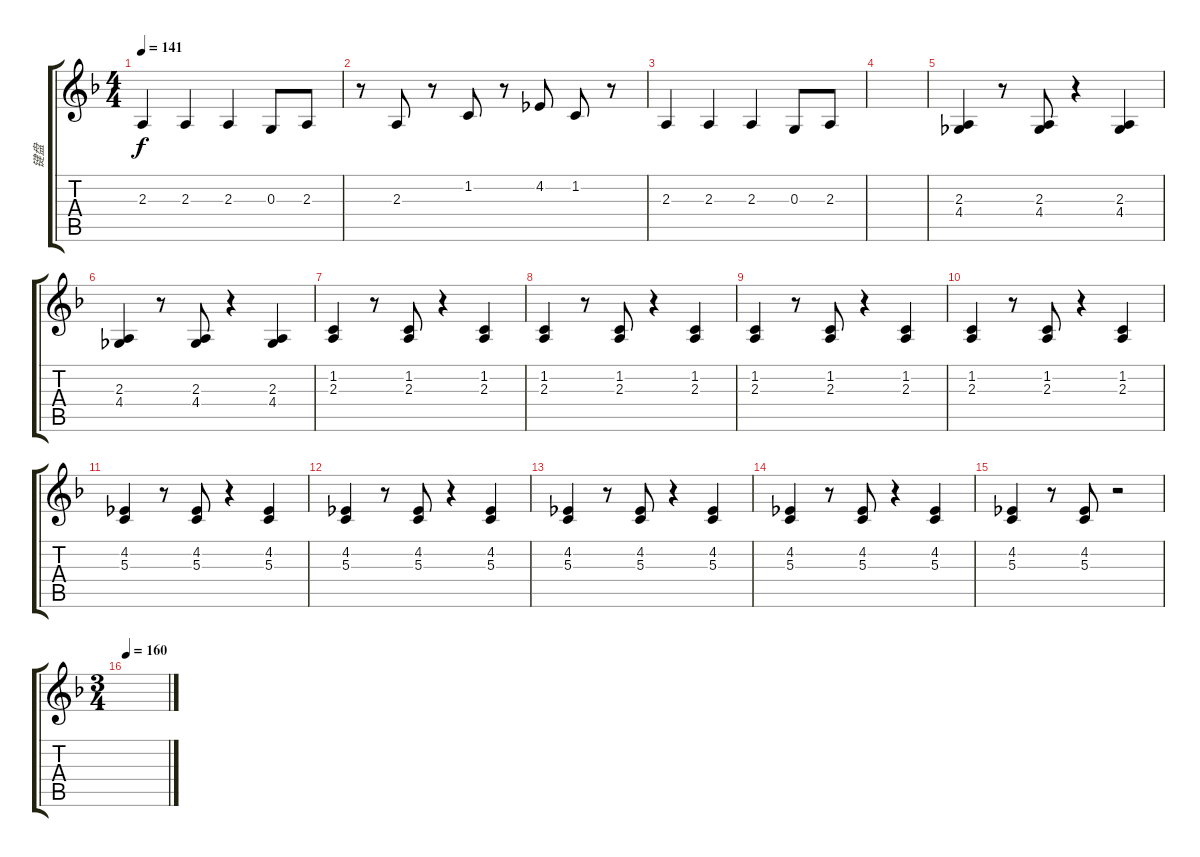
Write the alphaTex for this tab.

\track ("键盘" "键盘") {instrument stringensemble1}
\staff {score tabs}
\tuning (E4 B3 G3 D3 A2 E2) {hide}
\ts (4 4)
\tempo 141
\clef g2
\ks f
2.3.4{dy f} 2.3.4 2.3.4 0.3.8 2.3.8 |
r.8 2.3.8 r.8 1.2.8 r.8 4.2.8 1.2.8 r.8 |
2.3.4 2.3.4 2.3.4 0.3.8 2.3.8 |
|
(2.3 4.4).4 r.8 (2.3 4.4).8 r.4 (2.3 4.4).4 |
(2.3 4.4).4 r.8 (2.3 4.4).8 r.4 (2.3 4.4).4 |
(1.2 2.3).4 r.8 (1.2 2.3).8 r.4 (1.2 2.3).4 |
(1.2 2.3).4 r.8 (1.2 2.3).8 r.4 (1.2 2.3).4 |
(1.2 2.3).4 r.8 (1.2 2.3).8 r.4 (1.2 2.3).4 |
(1.2 2.3).4 r.8 (1.2 2.3).8 r.4 (1.2 2.3).4 |
(4.2 5.3).4 r.8 (4.2 5.3).8 r.4 (4.2 5.3).4 |
(4.2 5.3).4 r.8 (4.2 5.3).8 r.4 (4.2 5.3).4 |
(4.2 5.3).4 r.8 (4.2 5.3).8 r.4 (4.2 5.3).4 |
(4.2 5.3).4 r.8 (4.2 5.3).8 r.4 (4.2 5.3).4 |
(4.2 5.3).4 r.8 (4.2 5.3).8 r.2 |
\ts (3 4)
\tempo 160
